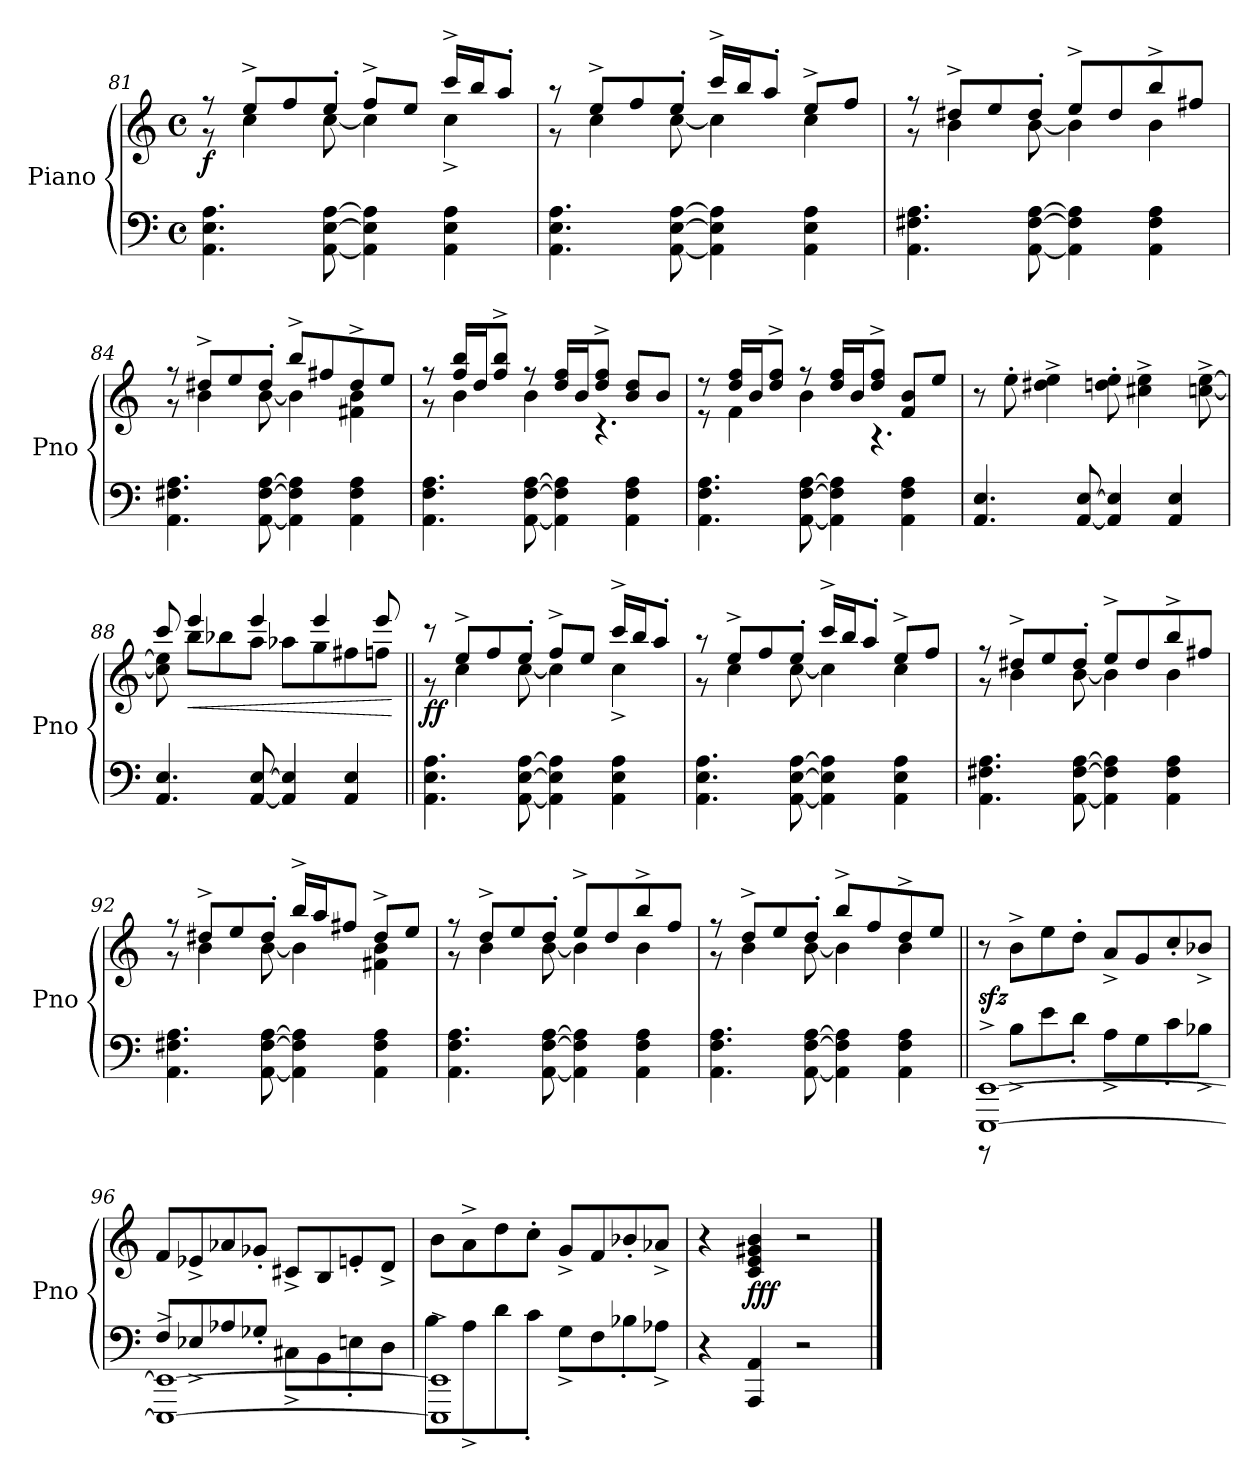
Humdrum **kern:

**kern	**kern	**dynam
*part1	*part1	*part1
*staff2	*staff1	*staff1/2
*I"Piano	*	*
*I'Pno	*	*
*clefF4	*clefG2	*
*k[]	*k[]	*
*M4/4	*M4/4	*
*met(c)	*met(c)	*
=81	=81	=81
*	*^	*
!	!	!	!LO:DY:b
4.AA\ 4.E\ 4.A\	8r	8r	f
.	8ee^/L	4cc\	.
.	8ff/	.	.
[8AA\ [8E\ [8A\	8ee'/J	[8cc\	.
4AA\] 4E\] 4A\]	8ff^/L	4cc\]	.
.	8ee/J	.	.
4AA\ 4E\ 4A\	16ccc^/LL	4cc^\	.
.	16bb/J	.	.
.	8aa'/J	.	.
=82	=82	=82	=82
4.AA\ 4.E\ 4.A\	8r	8r	.
.	8ee^/L	4cc\	.
.	8ff/	.	.
[8AA\ [8E\ [8A\	8ee'/J	[8cc\	.
4AA\] 4E\] 4A\]	16ccc^/LL	4cc\]	.
.	16bb/J	.	.
.	8aa'/J	.	.
4AA\ 4E\ 4A\	8ee^/L	4cc\	.
.	8ff/J	.	.
!!LO:PB:g=z	!!
=83	=83	=83	=83
4.AA\ 4.F#X\ 4.A\	8r	8r	.
.	8dd#X^/L	4b\	.
.	8ee/	.	.
[8AA\ [8F#\ [8A\	8dd#'/J	[8b\	.
4AA\] 4F#\] 4A\]	8ee^/L	4b\]	.
.	8dd#/	.	.
4AA\ 4F#\ 4A\	8bb^/	4b\	.
.	8ff#X/J	.	.
=84	=84	=84	=84
4.AA\ 4.F#X\ 4.A\	8r	8r	.
.	8dd#X^/L	4b\	.
.	8ee/	.	.
[8AA\ [8F#\ [8A\	8dd#'/J	[8b\	.
4AA\] 4F#\] 4A\]	8bb^/L	4b\]	.
.	8ff#X/	.	.
4AA\ 4F#\ 4A\	8dd#^/	4f#X\ 4b\	.
.	8ee/J	.	.
=85	=85	=85	=85
4.AA\ 4.F\ 4.A\	8r	8r	.
.	16ff/ 16bb/LL	4b\	.
.	16dd/J	.	.
.	8ff/^ 8bb/^J	.	.
[8AA\ [8F\ [8A\	8r	4b\	.
4AA\] 4F\] 4A\]	16dd/ 16ff/LL	.	.
.	16b/J	.	.
.	8dd/^ 8ff/^J	4.r	.
4AA\ 4F\ 4A\	8b/ 8dd/L	.	.
.	8b/J	.	.
=86	=86	=86	=86
4.AA\ 4.F\ 4.A\	8r	8r	.
.	16dd/ 16ff/LL	4f\	.
.	16b/J	.	.
.	8dd/^ 8ff/^J	.	.
[8AA\ [8F\ [8A\	8r	4b\	.
4AA\] 4F\] 4A\]	16dd/ 16ff/LL	.	.
.	16b/J	.	.
.	8dd/^ 8ff/^J	4.r	.
4AA\ 4F\ 4A\	8f/ 8b/L	.	.
.	8ee/J	.	.
*	*v	*v	*
!!LO:LB:g=z
=87	=87	=87
4.AA/ 4.E/	8r	.
.	8ee'\	.
.	4dd#X\^ 4ee\^	.
[8AA/ [8E/	.	.
4AA/] 4E/]	8ddn\' 8ee\'	.
.	4cc#X\^ 4ee\^	.
4AA/ 4E/	.	.
.	[8ccn\^ [8ee\^	.
=88	=88	=88
*	*^	*
4.AA/ 4.E/	8cc\] 8ee\]	8ccc/	.
!	!	!	!LO:HP:b
.	4eee/	8bb\L	<
.	.	8bb-X\	.
[8AA/ [8E/	4eee/	8aa\J	.
4AA/] 4E/]	.	8aa-X\L	.
.	4eee/	8gg\	.
4AA/ 4E/	.	8ff#X\	.
.	8eee/	8ffn\J	.
*	*v	*v	*
.	.	[
=89||	=89||	=89||
*	*^	*
!	!	!	!LO:DY:b
4.AA\ 4.E\ 4.A\	8r	8r	ff
.	8ee^/L	4cc\	.
.	8ff/	.	.
[8AA\ [8E\ [8A\	8ee'/J	[8cc\	.
4AA\] 4E\] 4A\]	8ff^/L	4cc\]	.
.	8ee/J	.	.
4AA\ 4E\ 4A\	16ccc^/LL	4cc^\	.
.	16bb/J	.	.
.	8aa'/J	.	.
=90	=90	=90	=90
4.AA\ 4.E\ 4.A\	8r	8r	.
.	8ee^/L	4cc\	.
.	8ff/	.	.
[8AA\ [8E\ [8A\	8ee'/J	[8cc\	.
4AA\] 4E\] 4A\]	16ccc^/LL	4cc\]	.
.	16bb/J	.	.
.	8aa'/J	.	.
4AA\ 4E\ 4A\	8ee^/L	4cc\	.
.	8ff/J	.	.
!!LO:LB:g=z	!!
=91	=91	=91	=91
4.AA\ 4.F#X\ 4.A\	8r	8r	.
.	8dd#X^/L	4b\	.
.	8ee/	.	.
[8AA\ [8F#\ [8A\	8dd#'/J	[8b\	.
4AA\] 4F#\] 4A\]	8ee^/L	4b\]	.
.	8dd#/	.	.
4AA\ 4F#\ 4A\	8bb^/	4b\	.
.	8ff#X/J	.	.
=92	=92	=92	=92
4.AA\ 4.F#X\ 4.A\	8r	8r	.
.	8dd#X^/L	4b\	.
.	8ee/	.	.
[8AA\ [8F#\ [8A\	8dd#'/J	[8b\	.
4AA\] 4F#\] 4A\]	16bb^/LL	4b\]	.
.	16aa/J	.	.
.	8ff#X/J	.	.
4AA\ 4F#\ 4A\	8dd#^/L	4f#X\ 4b\	.
.	8ee/J	.	.
=93	=93	=93	=93
4.AA\ 4.F\ 4.A\	8r	8r	.
.	8dd^/L	4b\	.
.	8ee/	.	.
[8AA\ [8F\ [8A\	8dd'/J	[8b\	.
4AA\] 4F\] 4A\]	8ee^/L	4b\]	.
.	8dd/	.	.
4AA\ 4F\ 4A\	8bb^/	4b\	.
.	8ff/J	.	.
=94	=94	=94	=94
4.AA\ 4.F\ 4.A\	8r	8r	.
.	8dd^/L	4b\	.
.	8ee/	.	.
[8AA\ [8F\ [8A\	8dd'/J	[8b\	.
4AA\] 4F\] 4A\]	8bb^/L	4b\]	.
.	8ff/	.	.
4AA\ 4F\ 4A\	8dd^/	4b\	.
.	8ee/J	.	.
*	*v	*v	*
=95||	=95||	=95||
*^	*	*
!	!	!	!LO:DY:b
[1EEE^ [1EE^	8r	8r	sfz
.	8B^\L	8b^\L	.
.	8e\	8ee\	.
.	8d'\J	8dd'\J	.
.	8A^\L	8a^/L	.
.	8G\	8g/	.
.	8c'\	8cc'/	.
.	8B-X^\J	8b-X^/J	.
!!LO:LB:g=z
=96	=96	=96	=96
1EEE_^ 1EE_^	8F/L	8f/L	.
.	8E-X^/	8e-X^/	.
.	8A-X/	8a-X/	.
.	8G-X'/J	8g-X'/J	.
.	8C#X^\L	8c#X^/L	.
.	8BB\	8B/	.
.	8En'\	8en'/	.
.	8D\J	8d^/J	.
=97	=97	=97	=97
1EEE]^ 1EE]^	8B\L	8b\L	.
.	8A^\	8a^\	.
.	8d\	8dd\	.
.	8c'\J	8cc'\J	.
.	8G^\L	8g^/L	.
.	8F\	8f/	.
.	8B-X'\	8b-X'/	.
.	8A-X^\J	8a-X^/J	.
*v	*v	*	*
=98	=98	=98
4r	4r	.
!	!	!LO:DY:b
4AAA/ 4AA/	4c/ 4e/ 4g#X/ 4b/	fff
2r	2r	.
==	==	==
*-	*-	*-
